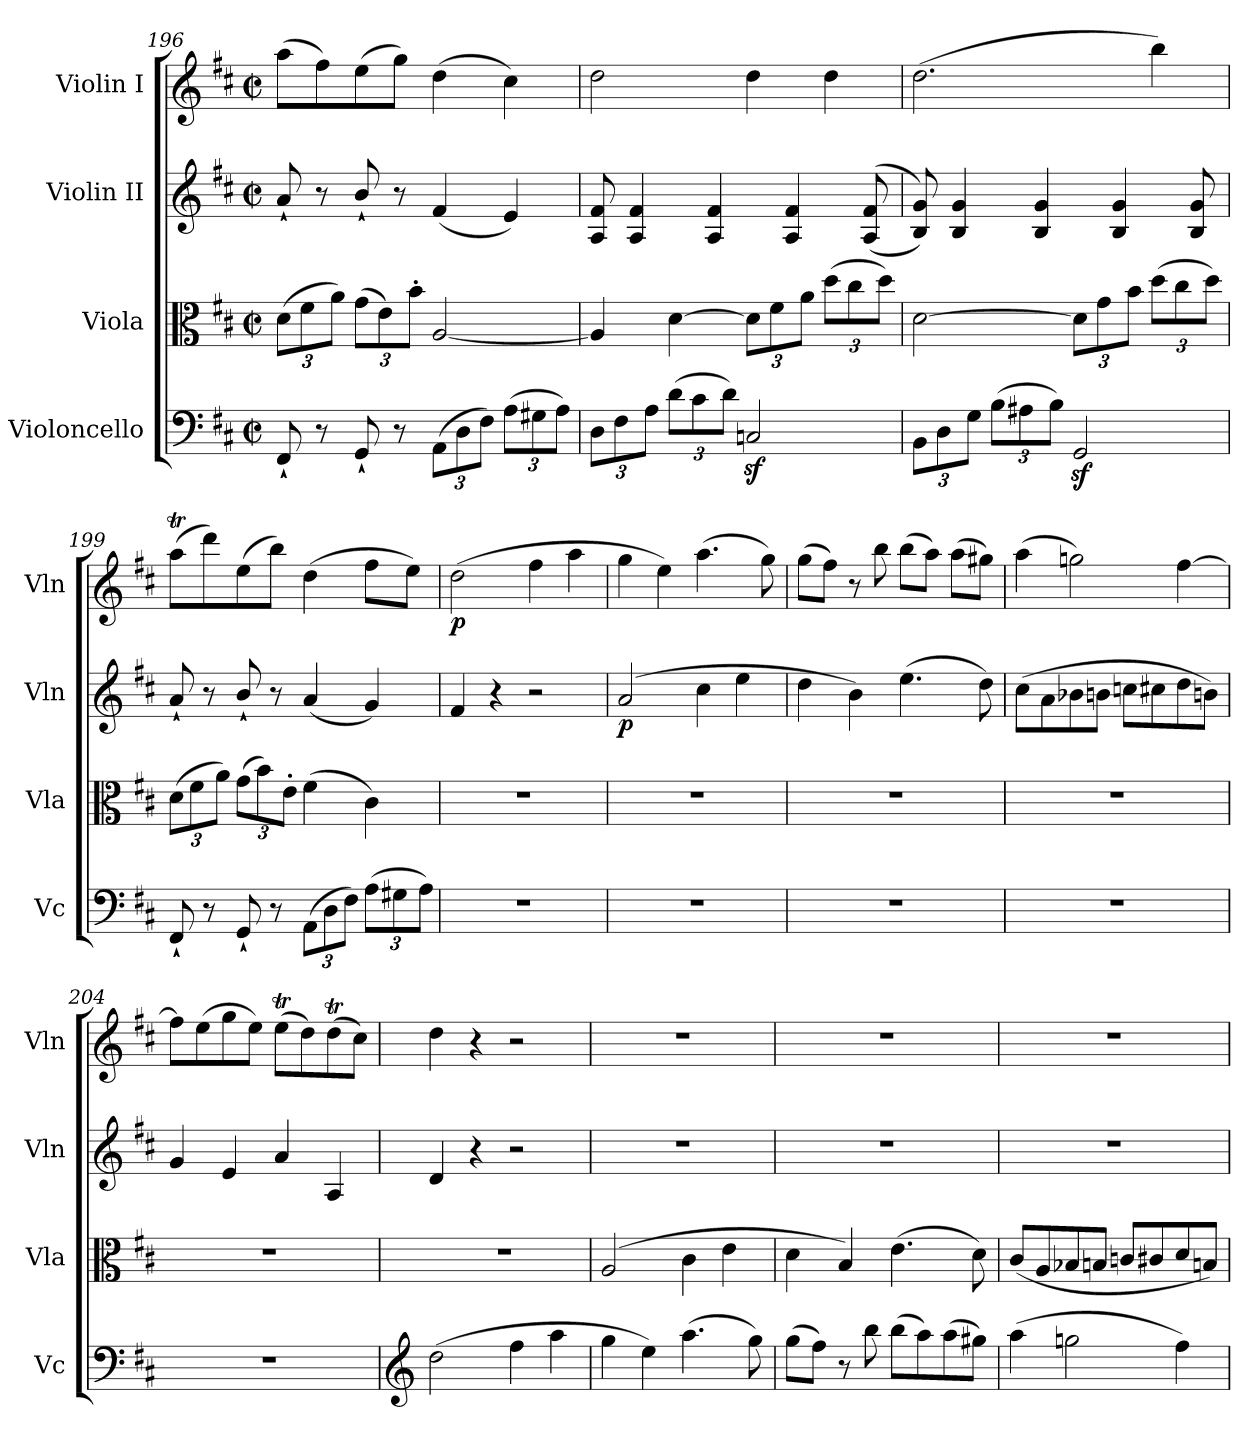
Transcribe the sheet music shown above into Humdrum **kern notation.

**kern	**dynam	**kern	**dynam	**kern	**dynam	**kern	**dynam
*part4	*part4	*part3	*part3	*part2	*part2	*part1	*part1
*staff4	*staff4	*staff3	*staff3	*staff2	*staff2	*staff1	*staff1
*I"Violoncello	*	*I"Viola	*	*I"Violin II	*	*I"Violin I	*
*I'Vc	*	*I'Vla	*	*I'Vln	*	*I'Vln	*
!!LO:LB:g=z
*clefF4	*	*clefC3	*	*clefG2	*	*clefG2	*
*k[f#c#]	*	*k[f#c#]	*	*k[f#c#]	*	*k[f#c#]	*
*M2/2	*	*M2/2	*	*M2/2	*	*M2/2	*
*met(c|)	*	*met(c|)	*	*met(c|)	*	*met(c|)	*
*	*	*Xbrackettup	*	*	*	*	*
=196	=196	=196	=196	=196	=196	=196	=196
8FF#`/	.	(>12d\L	.	8a`/	.	(>8aa\L	.
.	.	12f#\	.	.	.	.	.
8r	.	.	.	8r	.	8ff#\)	.
.	.	12a\J)	.	.	.	.	.
8GG`/	.	(>12g\L	.	8b`/	.	(>8ee\	.
.	.	12e\)	.	.	.	.	.
8r	.	.	.	8r	.	8gg\J)	.
.	.	12b'\J	.	.	.	.	.
*Xbrackettup	*	*	*	*	*	*	*
(>12AA\L	.	[2A/	.	(<4f#/	.	(>4dd\	.
12D\	.	.	.	.	.	.	.
12F#\J)	.	.	.	.	.	.	.
(>12A\L	.	.	.	4e/)	.	4cc#\)	.
12G#X\	.	.	.	.	.	.	.
12A\J)	.	.	.	.	.	.	.
=197	=197	=197	=197	=197	=197	=197	=197
12D\L	.	4A/]	.	8A/ 8f#/	.	2dd\	.
12F#\	.	.	.	.	.	.	.
.	.	.	.	4A/ 4f#/	.	.	.
12A\J	.	.	.	.	.	.	.
(>12d\L	.	[4d\	.	.	.	.	.
12c#\	.	.	.	.	.	.	.
.	.	.	.	4A/ 4f#/	.	.	.
12d\J)	.	.	.	.	.	.	.
2Cnz</	.	12d\L]	.	.	.	4dd\	.
.	.	12f#\	.	.	.	.	.
.	.	.	.	4A/ 4f#/	.	.	.
.	.	12a\J	.	.	.	.	.
.	.	(>12dd\L	.	.	.	4dd\	.
.	.	12cc#\	.	.	.	.	.
.	.	.	.	(>(<8A/ 8f#/	.	.	.
.	.	12dd\J)	.	.	.	.	.
!!LO:PB:g=z
=198	=198	=198	=198	=198	=198	=198	=198
12BB\L	.	[2d\	.	8B/ 8g/))	.	(>2.dd\	.
12D\	.	.	.	.	.	.	.
.	.	.	.	4B/ 4g/	.	.	.
12G\J	.	.	.	.	.	.	.
(>12B\L	.	.	.	.	.	.	.
12A#X\	.	.	.	.	.	.	.
.	.	.	.	4B/ 4g/	.	.	.
12B\J)	.	.	.	.	.	.	.
2GGz</	.	12d\L]	.	.	.	.	.
.	.	12g\	.	.	.	.	.
.	.	.	.	4B/ 4g/	.	.	.
.	.	12b\J	.	.	.	.	.
.	.	(>12dd\L	.	.	.	4bb\)	.
.	.	12cc#\	.	.	.	.	.
.	.	.	.	8B/ 8g/	.	.	.
.	.	12dd\J)	.	.	.	.	.
=199	=199	=199	=199	=199	=199	=199	=199
8FF#`/	.	(>12d\L	.	8a`/	.	(>8aaT\L	.
.	.	12f#\	.	.	.	.	.
8r	.	.	.	8r	.	8ddd\)	.
.	.	12a\J)	.	.	.	.	.
8GG`/	.	(>12g\L	.	8b`/	.	(>8ee\	.
.	.	12b\)	.	.	.	.	.
8r	.	.	.	8r	.	8bb\J)	.
.	.	12e'\J	.	.	.	.	.
(>12AA\L	.	(>4f#\	.	(<4a/	.	(>4dd\	.
12D\	.	.	.	.	.	.	.
12F#\J)	.	.	.	.	.	.	.
(>12A\L	.	4c#\)	.	4g/)	.	8ff#\L	.
12G#X\	.	.	.	.	.	.	.
.	.	.	.	.	.	8ee\J)	.
12A\J)	.	.	.	.	.	.	.
=200	=200	=200	=200	=200	=200	=200	=200
!	!	!	!	!	!	!	!LO:DY:b
1r	.	1r	.	4f#/	.	(>2dd\	p
.	.	.	.	4r	.	.	.
.	.	.	.	2r	.	4ff#\	.
.	.	.	.	.	.	4aa\	.
=201	=201	=201	=201	=201	=201	=201	=201
!	!	!	!	!	!LO:DY:b	!	!
1r	.	1r	.	(>2a/	p	4gg\	.
.	.	.	.	.	.	4ee\)	.
!	!	!	!	!	!	!	!LO:DY:b
!	!	!	!	!	!	!	!LO:DY:n=1:b
.	.	.	.	4cc#\	.	(>4.aa\	fp other-dynamics
.	.	.	.	4ee\	.	.	.
.	.	.	.	.	.	8gg\)	.
!!LO:LB:g=z
=202	=202	=202	=202	=202	=202	=202	=202
1r	.	1r	.	4dd\	.	(>8gg\L	.
.	.	.	.	.	.	8ff#\J)	.
.	.	.	.	4b\)	.	8r	.
.	.	.	.	.	.	8bb\	.
!	!	!	!	!	!LO:DY:b	!	!
!	!	!	!	!	!LO:DY:n=1:b	!	!
.	.	.	.	(>4.ee\	fp other-dynamics	(>8bb\L	.
.	.	.	.	.	.	8aa\J)	.
.	.	.	.	.	.	(>8aa\L	.
.	.	.	.	8dd\)	.	8gg#X\J)	.
=203	=203	=203	=203	=203	=203	=203	=203
1r	.	1r	.	(>8cc#\L	.	(>4aa\	.
.	.	.	.	8a\	.	.	.
.	.	.	.	8b-X\	.	2ggn\)	.
.	.	.	.	8bn\J	.	.	.
.	.	.	.	8ccn\L	.	.	.
.	.	.	.	8cc#X\	.	.	.
.	.	.	.	8dd\	.	[4ff#\	.
.	.	.	.	8bn\J)	.	.	.
=204	=204	=204	=204	=204	=204	=204	=204
1r	.	1r	.	4g/	.	8ff#\L]	.
.	.	.	.	.	.	(>8ee\	.
.	.	.	.	4e/	.	8gg\	.
.	.	.	.	.	.	8ee\J)	.
.	.	.	.	4a/	.	(>8eeT\L	.
.	.	.	.	.	.	8dd\)	.
.	.	.	.	4A/	.	(>8ddT\	.
.	.	.	.	.	.	8cc#\J)	.
=205	=205	=205	=205	=205	=205	=205	=205
*clefG2	*	*	*	*	*	*	*
(>2dd\	.	1r	.	4d/	.	4dd\	.
.	.	.	.	4r	.	4r	.
4ff#\	.	.	.	2r	.	2r	.
4aa\	.	.	.	.	.	.	.
=206	=206	=206	=206	=206	=206	=206	=206
4gg\	.	(>2A/	.	1r	.	1r	.
4ee\)	.	.	.	.	.	.	.
!	!LO:DY:b	!	!	!	!	!	!
!	!LO:DY:n=1:b	!	!	!	!	!	!
(>4.aa\	fp other-dynamics	4c#\	.	.	.	.	.
.	.	4e\	.	.	.	.	.
8gg\)	.	.	.	.	.	.	.
!!LO:LB:g=z
=207	=207	=207	=207	=207	=207	=207	=207
(>8gg\L	.	4d\	.	1r	.	1r	.
8ff#\J)	.	.	.	.	.	.	.
8r	.	4B/)	.	.	.	.	.
8bb\	.	.	.	.	.	.	.
!	!	!	!LO:DY:b	!	!	!	!
!	!	!	!LO:DY:n=1:b	!	!	!	!
(>8bb\L	.	(>4.e\	fp other-dynamics	.	.	.	.
8aa\)	.	.	.	.	.	.	.
(>8aa\	.	.	.	.	.	.	.
8gg#X\J)	.	8d\)	.	.	.	.	.
=208	=208	=208	=208	=208	=208	=208	=208
(>4aa\	.	(<8c#/L	.	1r	.	1r	.
.	.	8A/	.	.	.	.	.
2ggn\	.	8B-X/	.	.	.	.	.
.	.	8Bn/J	.	.	.	.	.
.	.	8cn/L	.	.	.	.	.
.	.	8c#X/	.	.	.	.	.
4ff#\)	.	8d/	.	.	.	.	.
.	.	8Bn/J)	.	.	.	.	.
=	=	=	=	=	=	=	=
*-	*-	*-	*-	*-	*-	*-	*-
